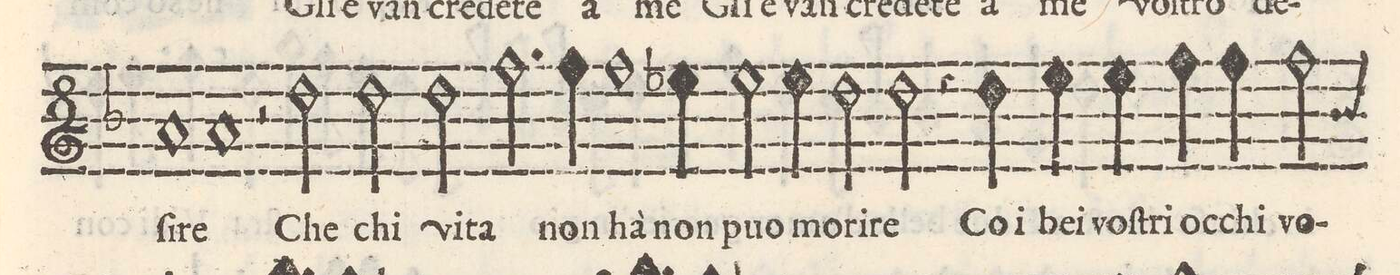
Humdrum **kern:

**kern	**text
*I"QVINTO	*
*clefG2	*
*k[b-]	*
*M2/1	*
1a	-ſi-
1a	-re
=10-	=10-
2r	.
2dd\	Che
2dd\	chi
2dd\	vi-
=11-	=11-
2.ff\	-ta
4ff\	non
1ff	hà
=12-	=12-
4ee-X\	non
2ee-\	puo
4ee-\	mo-
2dd\	-ri-
2dd\	-re
=13-	=13-
4r	.
4dd\	Co i
4eeny\	bei
4ee\	vo-
4ff\	ſtri oc-
4ff\	-chi
2ff\	vo-
=14-	=14-
*-	*-
